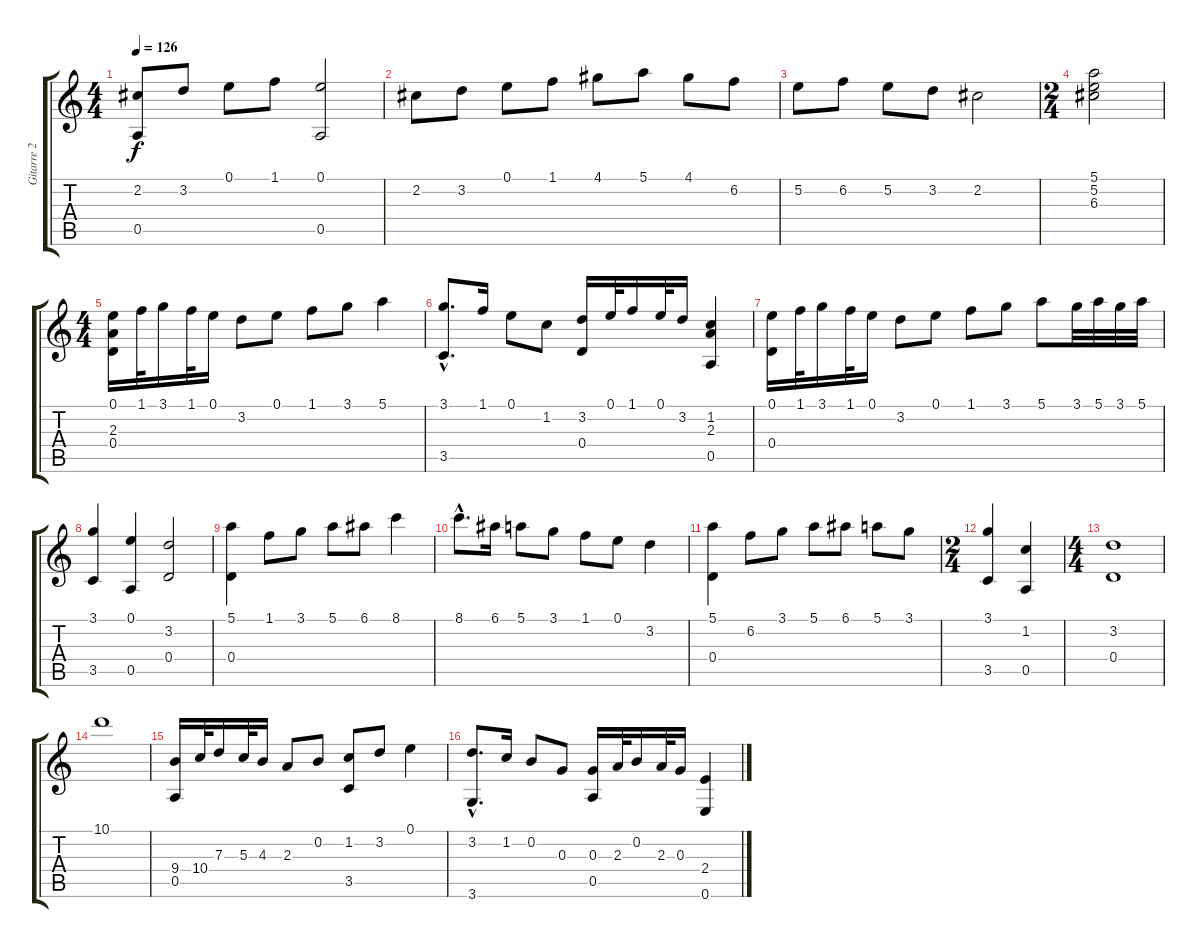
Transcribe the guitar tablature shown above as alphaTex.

\track ("Gitarre 2" "Gitarre 2") {instrument acousticguitarsteel}
\staff {score tabs}
\tuning (E4 B3 G3 D3 A2 E2) {hide}
\ts (4 4)
\tempo 126
\clef g2
\ks c
(2.2 0.5).8{dy f} 3.2.8 0.1.8 1.1.8 (0.1 0.5).2 |
2.2.8 3.2.8 0.1.8 1.1.8 4.1.8 5.1.8 4.1.8 6.2.8 |
5.2.8 6.2.8 5.2.8 3.2.8 2.2.2 |
\ts (2 4)
(5.1 5.2 6.3).2 |
\ts (4 4)
(0.1 2.3 0.4).16 1.1.32 3.1.16 1.1.32 0.1.16 3.2.8 0.1.8 1.1.8 3.1.8 5.1.4 |
(3.1{hac} 3.5).8{d} 1.1.16 0.1.8 1.2.8 (3.2 0.4).16 0.1.32 1.1.16 0.1.32 3.2.16 (1.2 2.3 0.5).4 |
(0.1 0.4).16 1.1.32 3.1.16 1.1.32 0.1.16 3.2.8 0.1.8 1.1.8 3.1.8 5.1.8 3.1.32 5.1.32 3.1.32 5.1.32 |
(3.1 3.5).4 (0.1 0.5).4 (3.2 0.4).2 |
(5.1 0.4).4 1.1.8 3.1.8 5.1.8 6.1.8 8.1.4 |
8.1{hac}.8{d} 6.1.16 5.1.8 3.1.8 1.1.8 0.1.8 3.2.4 |
(5.1 0.4).4 6.2.8 3.1.8 5.1.8 6.1.8 5.1.8 3.1.8 |
\ts (2 4)
(3.1 3.5).4 (1.2 0.5).4 |
\ts (4 4)
(3.2 0.4).1 |
10.1.1 |
(9.4 0.5).16 10.4.32 7.3.16 5.3.32 4.3.16 2.3.8 0.2.8 (1.2 3.5).8 3.2.8 0.1.4 |
(3.2{hac} 3.6).8{d} 1.2.16 0.2.8 0.3.8 (0.3 0.5).16 2.3.32 0.2.16 2.3.32 0.3.16 (2.4 0.6).4
